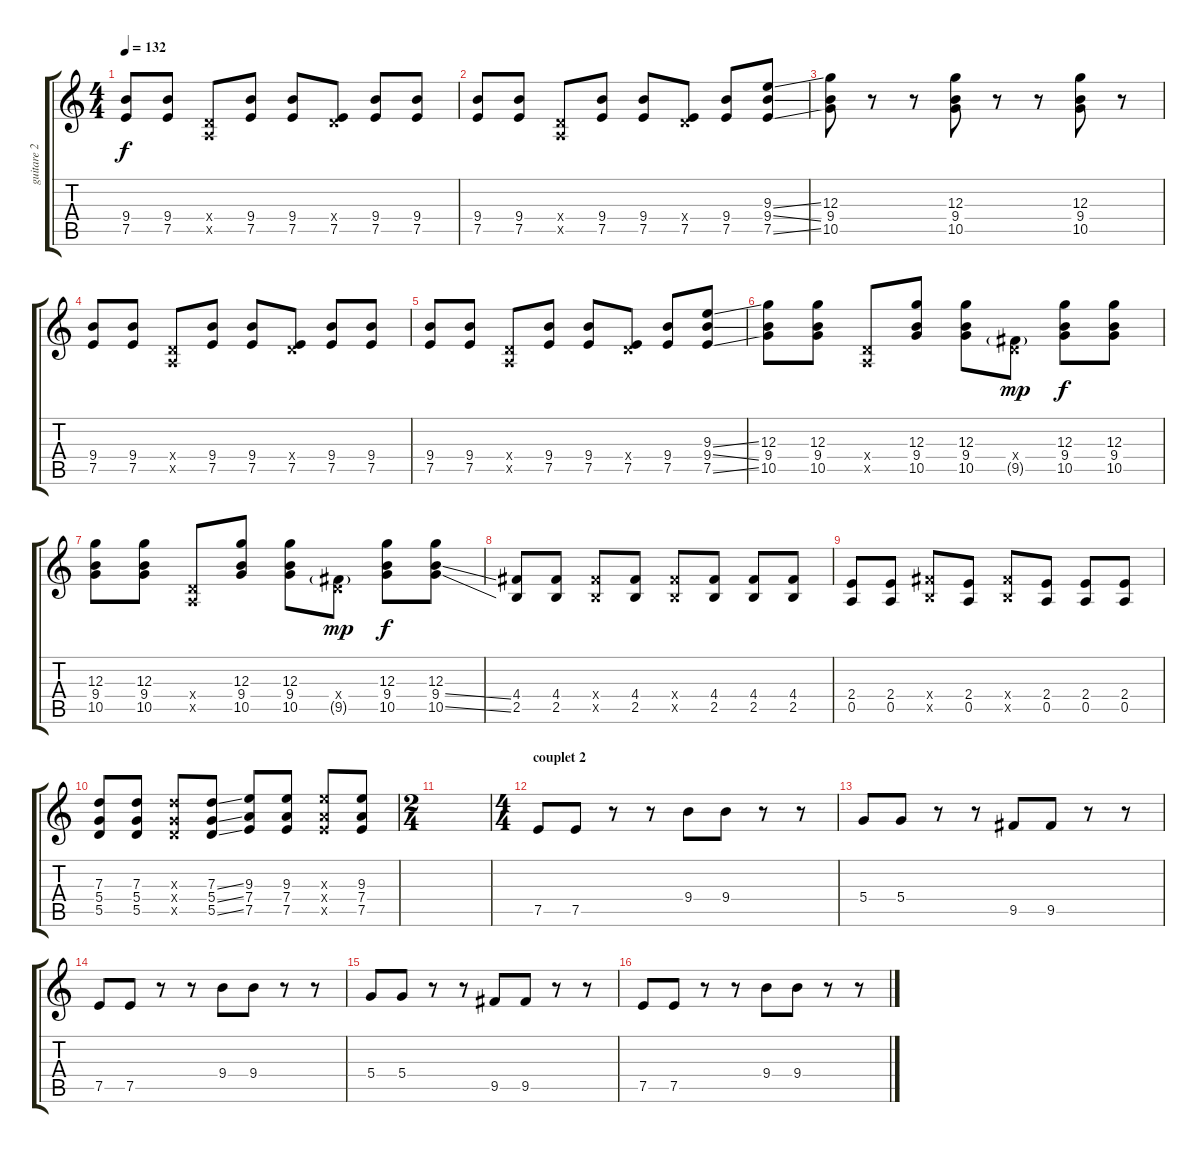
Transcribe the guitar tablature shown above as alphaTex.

\track ("guitare 2" "guitare 2") {instrument overdrivenguitar}
\staff {score tabs}
\tuning (E4 B3 G3 D3 A2 E2) {hide}
\ts (4 4)
\tempo 132
\clef g2
\ks c
(9.4 7.5).8{dy f} (9.4 7.5).8 (0.4{x} 0.5{x}).8 (9.4 7.5).8 (9.4 7.5).8 (0.4{x} 7.5).8 (9.4 7.5).8 (9.4 7.5).8 |
(9.4 7.5).8 (9.4 7.5).8 (0.4{x} 0.5{x}).8 (9.4 7.5).8 (9.4 7.5).8 (0.4{x} 7.5).8 (9.4 7.5).8 (9.3{ss} 9.4{ss} 7.5{ss}).8 |
(12.3 9.4 10.5).8 r.8 r.8 (12.3 9.4 10.5).8 r.8 r.8 (12.3 9.4 10.5).8 r.8 |
(9.4 7.5).8 (9.4 7.5).8 (0.4{x} 0.5{x}).8 (9.4 7.5).8 (9.4 7.5).8 (0.4{x} 7.5).8 (9.4 7.5).8 (9.4 7.5).8 |
(9.4 7.5).8 (9.4 7.5).8 (0.4{x} 0.5{x}).8 (9.4 7.5).8 (9.4 7.5).8 (0.4{x} 7.5).8 (9.4 7.5).8 (9.3{ss} 9.4{ss} 7.5{ss}).8 |
(12.3 9.4 10.5).8 (12.3 9.4 10.5).8 (0.4{x} 0.5{x}).8 (12.3 9.4 10.5).8 (12.3 9.4 10.5).8 (0.4{x} 9.5{g}).8{dy mp} (12.3 9.4 10.5).8{dy f} (12.3 9.4 10.5).8 |
(12.3 9.4 10.5).8 (12.3 9.4 10.5).8 (0.4{x} 0.5{x}).8 (12.3 9.4 10.5).8 (12.3 9.4 10.5).8 (0.4{x} 9.5{g}).8{dy mp} (12.3 9.4 10.5).8{dy f} (12.3 9.4{ss} 10.5{ss}).8 |
(4.4 2.5).8 (4.4 2.5).8 (4.4{x} 2.5{x}).8 (4.4 2.5).8 (4.4{x} 2.5{x}).8 (4.4 2.5).8 (4.4 2.5).8 (4.4 2.5).8 |
(2.4 0.5).8 (2.4 0.5).8 (4.4{x} 2.5{x}).8 (2.4 0.5).8 (4.4{x} 2.5{x}).8 (2.4 0.5).8 (2.4 0.5).8 (2.4 0.5).8 |
(7.3 5.4 5.5).8 (7.3 5.4 5.5).8 (7.3{x} 5.4{x} 5.5{x}).8 (7.3{ss} 5.4{ss} 5.5{ss}).8 (9.3 7.4 7.5).8 (9.3 7.4 7.5).8 (9.3{x} 7.4{x} 7.5{x}).8 (9.3 7.4 7.5).8 |
\ts (2 4)
|
\ts (4 4)
\section ("" "couplet 2")
7.5.8 7.5.8 r.8 r.8 9.4.8 9.4.8 r.8 r.8 |
5.4.8 5.4.8 r.8 r.8 9.5.8 9.5.8 r.8 r.8 |
7.5.8 7.5.8 r.8 r.8 9.4.8 9.4.8 r.8 r.8 |
5.4.8 5.4.8 r.8 r.8 9.5.8 9.5.8 r.8 r.8 |
7.5.8 7.5.8 r.8 r.8 9.4.8 9.4.8 r.8 r.8
